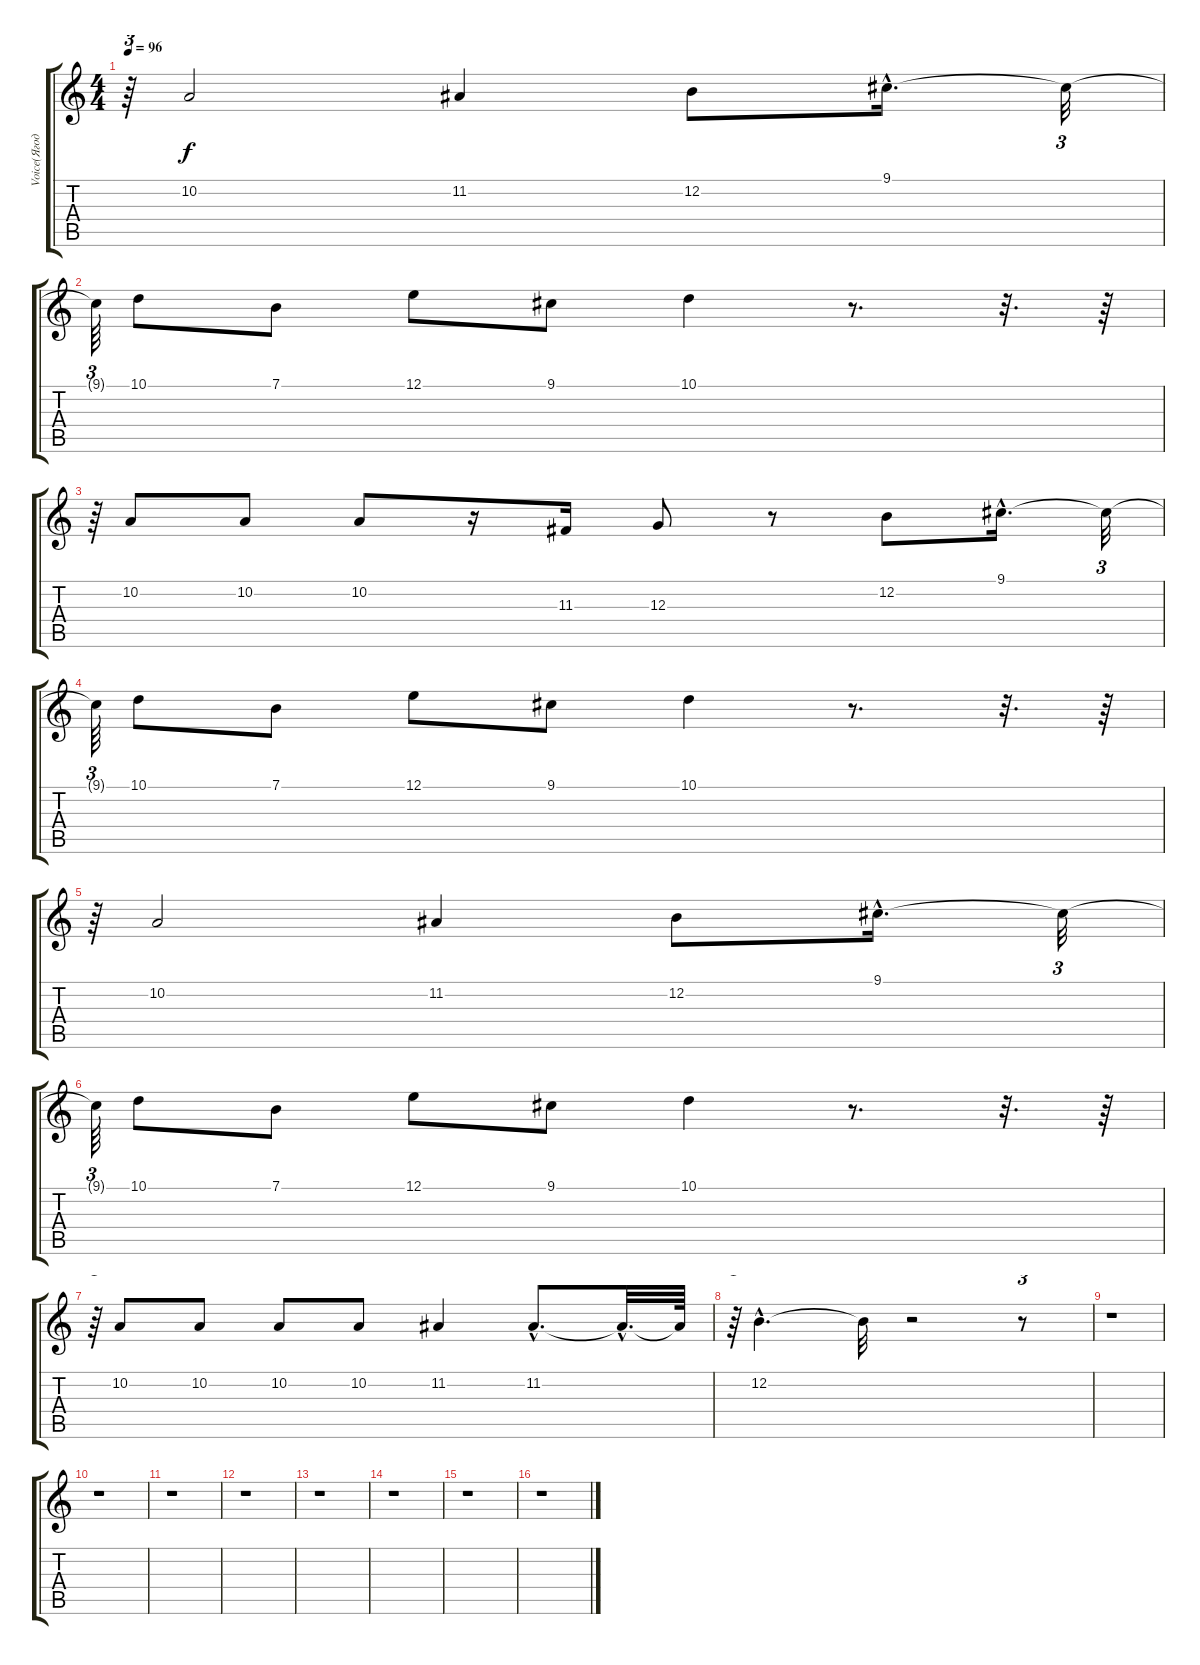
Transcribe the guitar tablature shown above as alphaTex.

\track ("Voice(Ягода)" "Voice(Ягод") {instrument altosax}
\staff {score tabs}
\tuning (E4 B3 G3 D3 A2 E2) {hide}
\ts (4 4)
\tempo 96
\clef g2
\ks c
r.64{tu (3 2) dy f} 10.2.2 11.2.4 12.2.8 9.1{hac}.16{d} 9.1{t}.32{tu (3 2)} |
9.1{t}.64{tu (3 2)} 10.1.8 7.1.8 12.1.8 9.1.8 10.1.4 r.8{d} r.32{d} r.64 |
r.64{tu (3 2)} 10.2.8 10.2.8 10.2.8 r.16 11.3.16 12.3.8 r.8 12.2.8 9.1{hac}.16{d} 9.1{t}.32{tu (3 2)} |
9.1{t}.64{tu (3 2)} 10.1.8 7.1.8 12.1.8 9.1.8 10.1.4 r.8{d} r.32{d} r.64 |
r.64{tu (3 2)} 10.2.2 11.2.4 12.2.8 9.1{hac}.16{d} 9.1{t}.32{tu (3 2)} |
9.1{t}.64{tu (3 2)} 10.1.8 7.1.8 12.1.8 9.1.8 10.1.4 r.8{d} r.32{d} r.64 |
r.64{tu (3 2)} 10.2.8 10.2.8 10.2.8 10.2.8 11.2.4 11.2{hac}.8{d} 11.2{hac t}.32{d} 11.2{t}.64 |
r.64{tu (3 2)} 12.2{hac}.4{d} 12.2{t}.32 r.2 r.8{tu (3 2)} |
r.1 |
r.1 |
r.1 |
r.1 |
r.1 |
r.1 |
r.1 |
r.1
